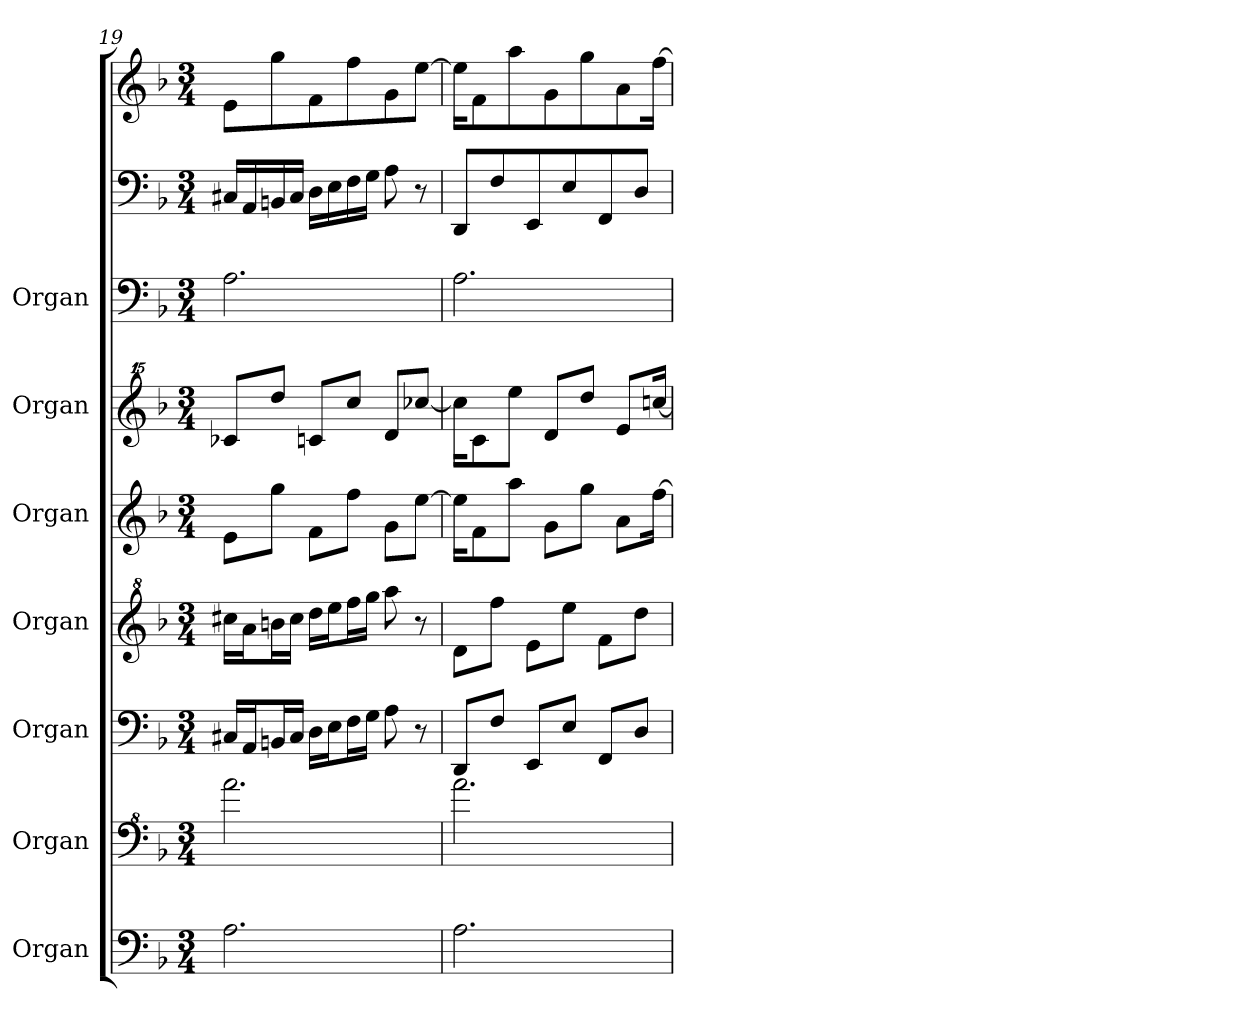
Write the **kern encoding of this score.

**kern	**kern	**kern	**kern	**kern	**kern	**kern	**kern	**kern
*part7	*part6	*part5	*part4	*part3	*part2	*part1	*part1	*part1
*staff9	*staff8	*staff7	*staff6	*staff5	*staff4	*staff3	*staff2	*staff1
*I"Organ	*I"Organ	*I"Organ	*I"Organ	*I"Organ	*I"Organ	*I"Organ	*	*
*	*I'Org.	*	*	*	*	*	*	*
!!LO:PB:g=z
*clefF4	*clefF^4	*clefF4	*clefG^2	*clefG2	*clefG^^2	*clefF4	*clefF4	*clefG2
*k[b-]	*k[b-]	*k[b-]	*k[b-]	*k[b-]	*k[b-]	*k[b-]	*k[b-]	*k[b-]
*M3/4	*M3/4	*M3/4	*M3/4	*M3/4	*M3/4	*M3/4	*M3/4	*M3/4
=19	=19	=19	=19	=19	=19	=19	=19	=19
2.A\	2.aa\	16C#X/LL	16ccc#X\LL	8e\L	8ccc-X/L	2.A\	16C#X/LL	8e\L
.	.	16AA/J	16aa\J	.	.	.	16AA/	.
.	.	16BBn/L	16bbn\L	8gg\J	8dddd/J	.	16BBn/	8gg\
.	.	16C#/JJ	16ccc#\JJ	.	.	.	16C#/JJ	.
.	.	16D\LL	16ddd\LL	8f\L	8cccn/L	.	16D\LL	8f\
.	.	16E\J	16eee\J	.	.	.	16E\	.
.	.	16F\L	16fff\L	8ff\J	8cccc/J	.	16F\	8ff\
.	.	16G\JJ	16ggg\JJ	.	.	.	16G\JJ	.
.	.	8A\	8aaa\	8g\L	8ddd/L	.	8A\	8g\
.	.	8r	8r	[8ee\J	[8cccc-X/J	.	8r	[8ee\J
=20	=20	=20	=20	=20	=20	=20	=20	=20
2.A\	2.aa\	8DD/L	8dd\L	16ee\KL]	16cccc-\KL]	2.A\	8DD/L	16ee\KL]
.	.	.	.	8f\	8ccc\	.	.	8f\
.	.	8F/J	8fff\J	.	.	.	8F/	.
.	.	.	.	8aa\J	8eeee\J	.	.	8aa\
.	.	8EE/L	8ee\L	.	.	.	8EE/	.
.	.	.	.	8g\L	8ddd/L	.	.	8g\
.	.	8E/J	8eee\J	.	.	.	8E/	.
.	.	.	.	8gg\J	8dddd/J	.	.	8gg\
.	.	8FF/L	8ff\L	.	.	.	8FF/	.
.	.	.	.	8a\L	8eee/L	.	.	8a\
.	.	8D/J	8ddd\J	.	.	.	8D/J	.
.	.	.	.	[16ff\Jk	[16ccccn/Jk	.	.	[16ff\Jk
=	=	=	=	=	=	=	=	=
*-	*-	*-	*-	*-	*-	*-	*-	*-
